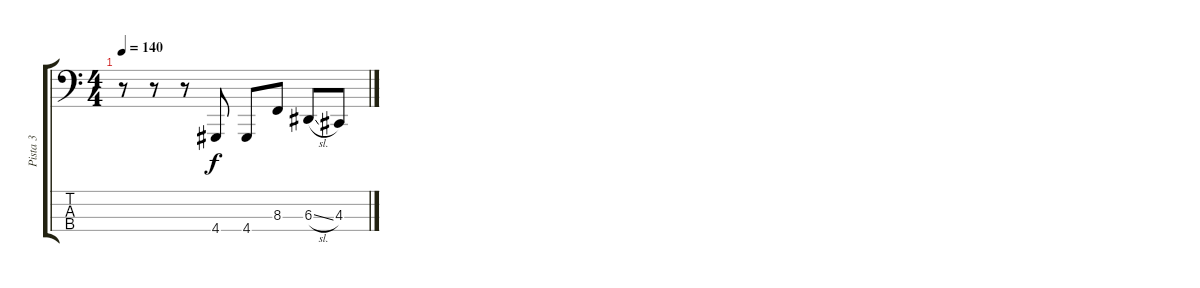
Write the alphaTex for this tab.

\track ("Pista 3" "Pista 3") {instrument birdtweet}
\staff {score tabs}
\tuning (G2 D2 A1 E1) {hide}
\ts (4 4)
\tempo 140
\clef f4
\ks c
r.8{dy f} r.8 r.8 4.4.8 4.4.8 8.3.8 6.3{sl}.8 4.3.8
